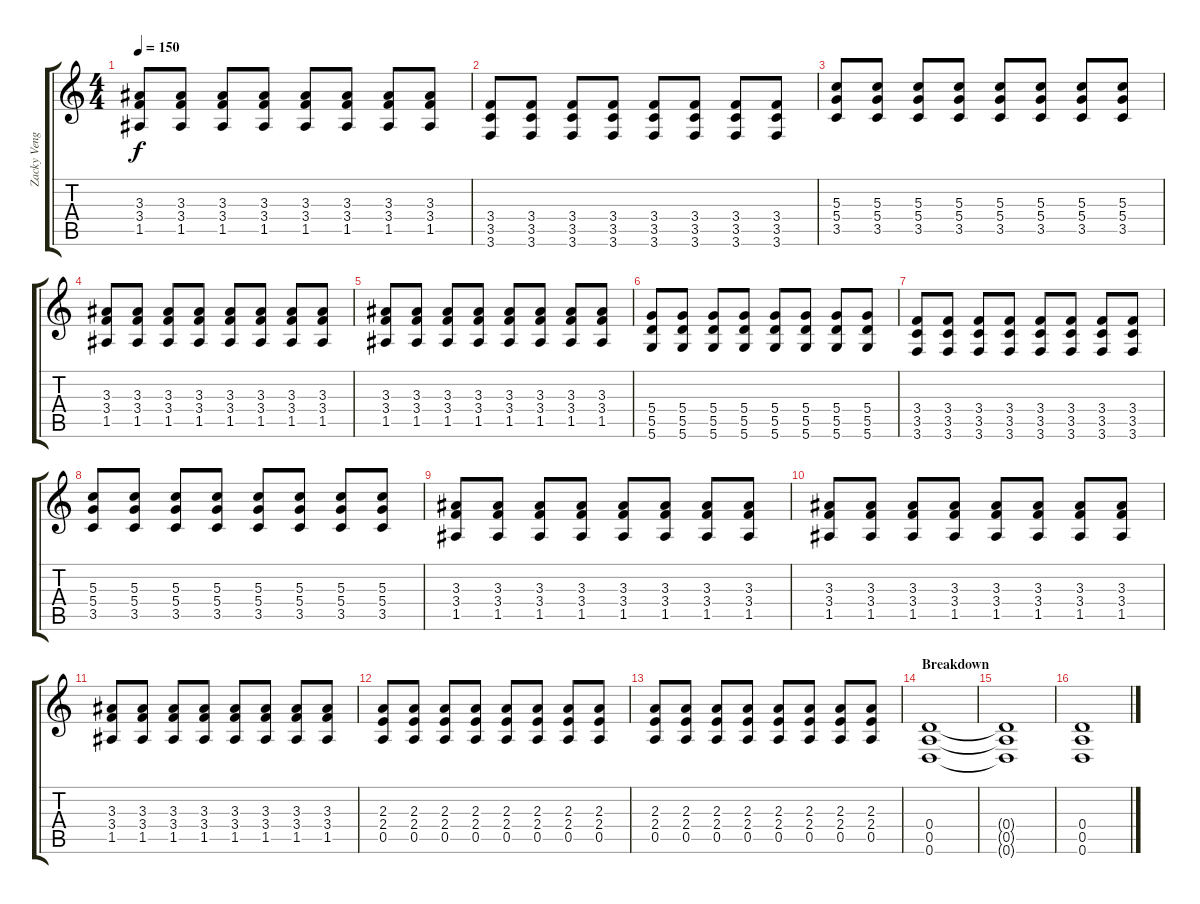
\track ("Zacky Vengeance" "Zacky Veng") {instrument overdrivenguitar}
\staff {score tabs}
\tuning (E4 B3 G3 D3 A2 D2) {hide}
\ts (4 4)
\tempo 150
\clef g2
\ks c
(3.3 3.4 1.5).8{dy f} (3.3 3.4 1.5).8 (3.3 3.4 1.5).8 (3.3 3.4 1.5).8 (3.3 3.4 1.5).8 (3.3 3.4 1.5).8 (3.3 3.4 1.5).8 (3.3 3.4 1.5).8 |
(3.4 3.5 3.6).8 (3.4 3.5 3.6).8 (3.4 3.5 3.6).8 (3.4 3.5 3.6).8 (3.4 3.5 3.6).8 (3.4 3.5 3.6).8 (3.4 3.5 3.6).8 (3.4 3.5 3.6).8 |
(5.3 5.4 3.5).8 (5.3 5.4 3.5).8 (5.3 5.4 3.5).8 (5.3 5.4 3.5).8 (5.3 5.4 3.5).8 (5.3 5.4 3.5).8 (5.3 5.4 3.5).8 (5.3 5.4 3.5).8 |
(3.3 3.4 1.5).8 (3.3 3.4 1.5).8 (3.3 3.4 1.5).8 (3.3 3.4 1.5).8 (3.3 3.4 1.5).8 (3.3 3.4 1.5).8 (3.3 3.4 1.5).8 (3.3 3.4 1.5).8 |
(3.3 3.4 1.5).8 (3.3 3.4 1.5).8 (3.3 3.4 1.5).8 (3.3 3.4 1.5).8 (3.3 3.4 1.5).8 (3.3 3.4 1.5).8 (3.3 3.4 1.5).8 (3.3 3.4 1.5).8 |
(5.4 5.5 5.6).8 (5.4 5.5 5.6).8 (5.4 5.5 5.6).8 (5.4 5.5 5.6).8 (5.4 5.5 5.6).8 (5.4 5.5 5.6).8 (5.4 5.5 5.6).8 (5.4 5.5 5.6).8 |
(3.4 3.5 3.6).8 (3.4 3.5 3.6).8 (3.4 3.5 3.6).8 (3.4 3.5 3.6).8 (3.4 3.5 3.6).8 (3.4 3.5 3.6).8 (3.4 3.5 3.6).8 (3.4 3.5 3.6).8 |
(5.3 5.4 3.5).8 (5.3 5.4 3.5).8 (5.3 5.4 3.5).8 (5.3 5.4 3.5).8 (5.3 5.4 3.5).8 (5.3 5.4 3.5).8 (5.3 5.4 3.5).8 (5.3 5.4 3.5).8 |
(3.3 3.4 1.5).8 (3.3 3.4 1.5).8 (3.3 3.4 1.5).8 (3.3 3.4 1.5).8 (3.3 3.4 1.5).8 (3.3 3.4 1.5).8 (3.3 3.4 1.5).8 (3.3 3.4 1.5).8 |
(3.3 3.4 1.5).8 (3.3 3.4 1.5).8 (3.3 3.4 1.5).8 (3.3 3.4 1.5).8 (3.3 3.4 1.5).8 (3.3 3.4 1.5).8 (3.3 3.4 1.5).8 (3.3 3.4 1.5).8 |
(3.3 3.4 1.5).8 (3.3 3.4 1.5).8 (3.3 3.4 1.5).8 (3.3 3.4 1.5).8 (3.3 3.4 1.5).8 (3.3 3.4 1.5).8 (3.3 3.4 1.5).8 (3.3 3.4 1.5).8 |
(2.3 2.4 0.5).8 (2.3 2.4 0.5).8 (2.3 2.4 0.5).8 (2.3 2.4 0.5).8 (2.3 2.4 0.5).8 (2.3 2.4 0.5).8 (2.3 2.4 0.5).8 (2.3 2.4 0.5).8 |
(2.3 2.4 0.5).8 (2.3 2.4 0.5).8 (2.3 2.4 0.5).8 (2.3 2.4 0.5).8 (2.3 2.4 0.5).8 (2.3 2.4 0.5).8 (2.3 2.4 0.5).8 (2.3 2.4 0.5).8 |
\section ("" "Breakdown")
(0.4 0.5 0.6).1 |
(0.4{t} 0.5{t} 0.6{t}).1 |
(0.4 0.5 0.6).1
